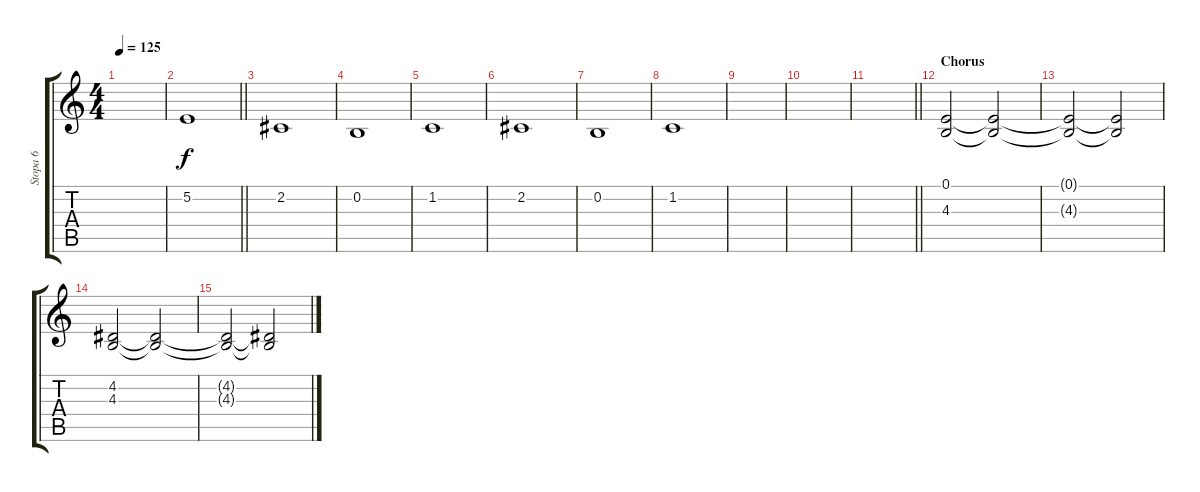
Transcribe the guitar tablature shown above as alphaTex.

\track ("Stopa 6" "Stopa 6") {instrument synthvoice}
\staff {score tabs}
\tuning (E4 B3 G3 D3 A2 E2) {hide}
\ts (4 4)
\tempo 125
\clef g2
\ks c
|
\barLineRight lightlight
5.2.1{volume 8} |
2.2.1 |
0.2.1 |
1.2.1 |
2.2.1 |
0.2.1 |
1.2.1 |
|
|
\barLineRight lightlight
|
\section ("" "Chorus")
(0.1 4.3).2{volume 8 instrument choiraahs} (0.1{t} 4.3{t}).2 |
(0.1{t} 4.3{t}).2 (0.1{t} 4.3{t}).2 |
(4.2 4.3).2 (4.2{t} 4.3{t}).2 |
(4.2{t} 4.3{t}).2{volume 0} (4.2{t} 4.3{t}).2
